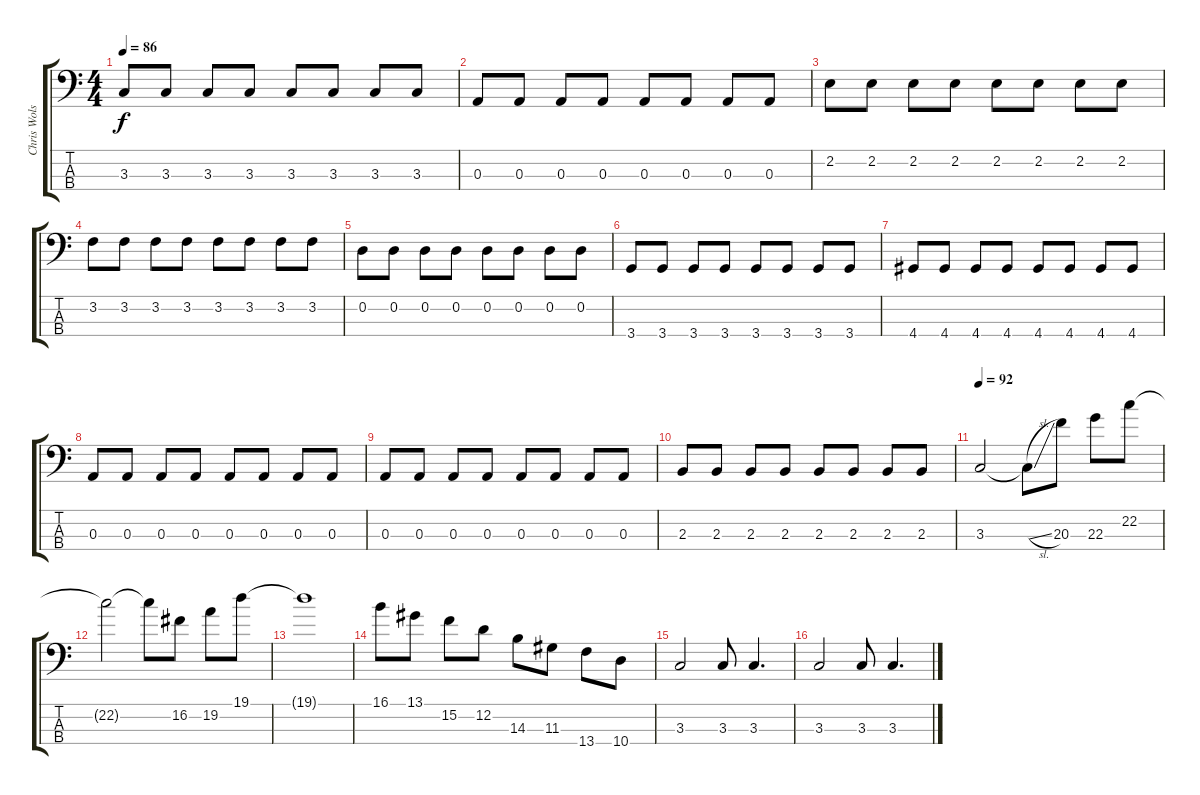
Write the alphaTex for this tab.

\track ("Chris Wolstenholme" "Chris Wols") {instrument electricbassfinger}
\staff {score tabs}
\tuning (G2 D2 A1 E1) {hide}
\ts (4 4)
\tempo 86
\clef f4
\ks c
3.3.8{dy f} 3.3.8 3.3.8 3.3.8 3.3.8 3.3.8 3.3.8 3.3.8 |
0.3.8 0.3.8 0.3.8 0.3.8 0.3.8 0.3.8 0.3.8 0.3.8 |
2.2.8 2.2.8 2.2.8 2.2.8 2.2.8 2.2.8 2.2.8 2.2.8 |
3.2.8 3.2.8 3.2.8 3.2.8 3.2.8 3.2.8 3.2.8 3.2.8 |
0.2.8 0.2.8 0.2.8 0.2.8 0.2.8 0.2.8 0.2.8 0.2.8 |
3.4.8 3.4.8 3.4.8 3.4.8 3.4.8 3.4.8 3.4.8 3.4.8 |
4.4.8 4.4.8 4.4.8 4.4.8 4.4.8 4.4.8 4.4.8 4.4.8 |
0.3.8 0.3.8 0.3.8 0.3.8 0.3.8 0.3.8 0.3.8 0.3.8 |
0.3.8 0.3.8 0.3.8 0.3.8 0.3.8 0.3.8 0.3.8 0.3.8 |
2.3.8 2.3.8 2.3.8 2.3.8 2.3.8 2.3.8 2.3.8 2.3.8 |
\tempo 92
3.3.2 3.3{sl t}.8 20.3.8 22.3.8 22.2.8 |
22.2{t}.2 22.2{t}.8 16.2.8 19.2.8 19.1.8 |
19.1{t}.1 |
16.1.8 13.1.8 15.2.8 12.2.8 14.3.8 11.3.8 13.4.8 10.4.8 |
3.3.2 3.3.8 3.3.4{d} |
3.3.2 3.3.8 3.3.4{d}
